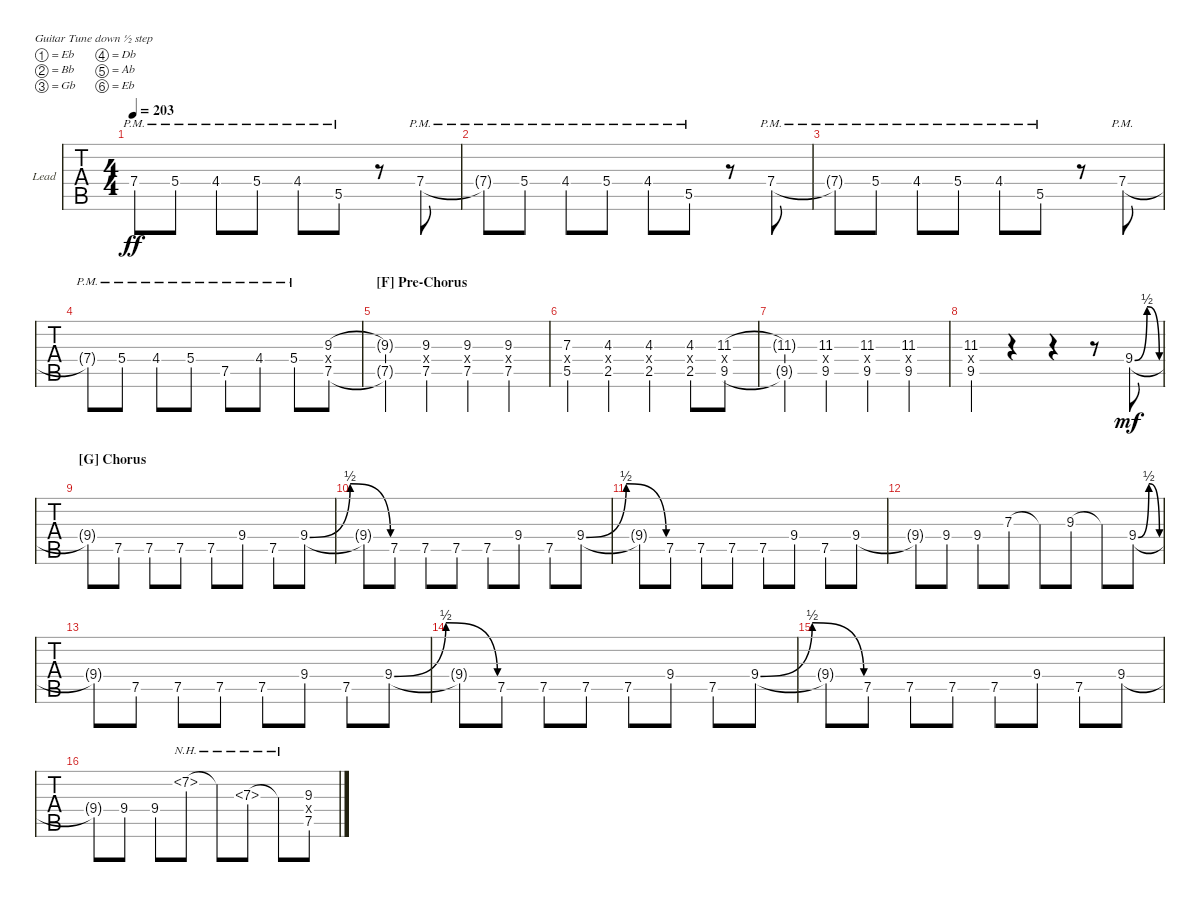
\defaultSystemsLayout 4
\bracketExtendMode groupsimilarinstruments
\firstSystemTrackNameOrientation horizontal
\otherSystemsTrackNameOrientation horizontal
\track ("Zach Blair - Guitar One" "Lead") {instrument distortionguitar}
\staff {tabs}
\tuning (Eb4 Bb3 Gb3 Db3 Ab2 Eb2)
\ts (4 4)
\tempo 203
\clef g2
\ks c
7.4{pm t}.8{dy ff} 5.4{pm}.8 4.4{pm}.8 5.4{pm}.8 4.4{pm}.8 5.5{pm}.8 r.8 7.4{pm}.8 |
7.4{pm t}.8 5.4{pm}.8 4.4{pm}.8 5.4{pm}.8 4.4{pm}.8 5.5{pm}.8 r.8 7.4{pm}.8 |
7.4{pm t}.8 5.4{pm}.8 4.4{pm}.8 5.4{pm}.8 4.4{pm}.8 5.5{pm}.8 r.8 7.4{pm}.8 |
7.4{pm t}.8 5.4{pm}.8 4.4{pm}.8 5.4{pm}.8 7.5{pm}.8 4.4{pm}.8 5.4{pm}.8 (7.5 7.4{x} 9.3).8 |
\section ("F" "Pre-Chorus")
(7.5{t} 9.3{t}).4 (9.3 7.5 7.4{x}).4 (9.3 7.5 7.4{x}).4 (9.3 7.5 7.4{x}).4 |
(7.3 5.5 5.4{x}).4 (4.3 2.5 2.4{x}).4 (4.3 2.5 2.4{x}).4 (4.3 2.5 2.4{x}).8 (11.3 9.5 9.4{x}).8 |
(11.3{t} 9.5{t}).4 (11.3 9.5 9.4{x}).4 (11.3 9.5 9.4{x}).4 (11.3 9.5 9.4{x}).4 |
(11.3 9.5 9.4{x}).4 r.4 r.4 r.8 9.4{be (bendrelease 0 0 53.4 2 53.4 2 60 0)}.8{dy mf} |
\section ("G" "Chorus")
9.4{t}.8 7.5.8 7.5.8 7.5.8 7.5.8 9.4.8 7.5.8 9.4{be (bendrelease 0 0 53.4 2 53.4 2 60 0)}.8 |
9.4{t}.8 7.5.8 7.5.8 7.5.8 7.5.8 9.4.8 7.5.8 9.4{be (bendrelease 0 0 53.4 2 53.4 2 60 0)}.8 |
9.4{t}.8 7.5.8 7.5.8 7.5.8 7.5.8 9.4.8 7.5.8 9.4.8 |
9.4{t}.8 9.4.8 9.4.8 7.3.8 7.3{t}.8 9.3.8 9.3{t}.8 9.4{be (bendrelease 0 0 53.4 2 53.4 2 60 0)}.8 |
9.4{t}.8 7.5.8 7.5.8 7.5.8 7.5.8 9.4.8 7.5.8 9.4{be (bendrelease 0 0 53.4 2 53.4 2 60 0)}.8 |
9.4{t}.8 7.5.8 7.5.8 7.5.8 7.5.8 9.4.8 7.5.8 9.4{be (bendrelease 0 0 53.4 2 53.4 2 60 0)}.8 |
9.4{t}.8 7.5.8 7.5.8 7.5.8 7.5.8 9.4.8 7.5.8 9.4.8 |
9.4{t}.8 9.4.8 9.4.8 7.2{nh}.8 7.2{nh t}.8 7.3{nh}.8 7.3{nh t}.8 (7.5 9.3 7.4{x}).8
